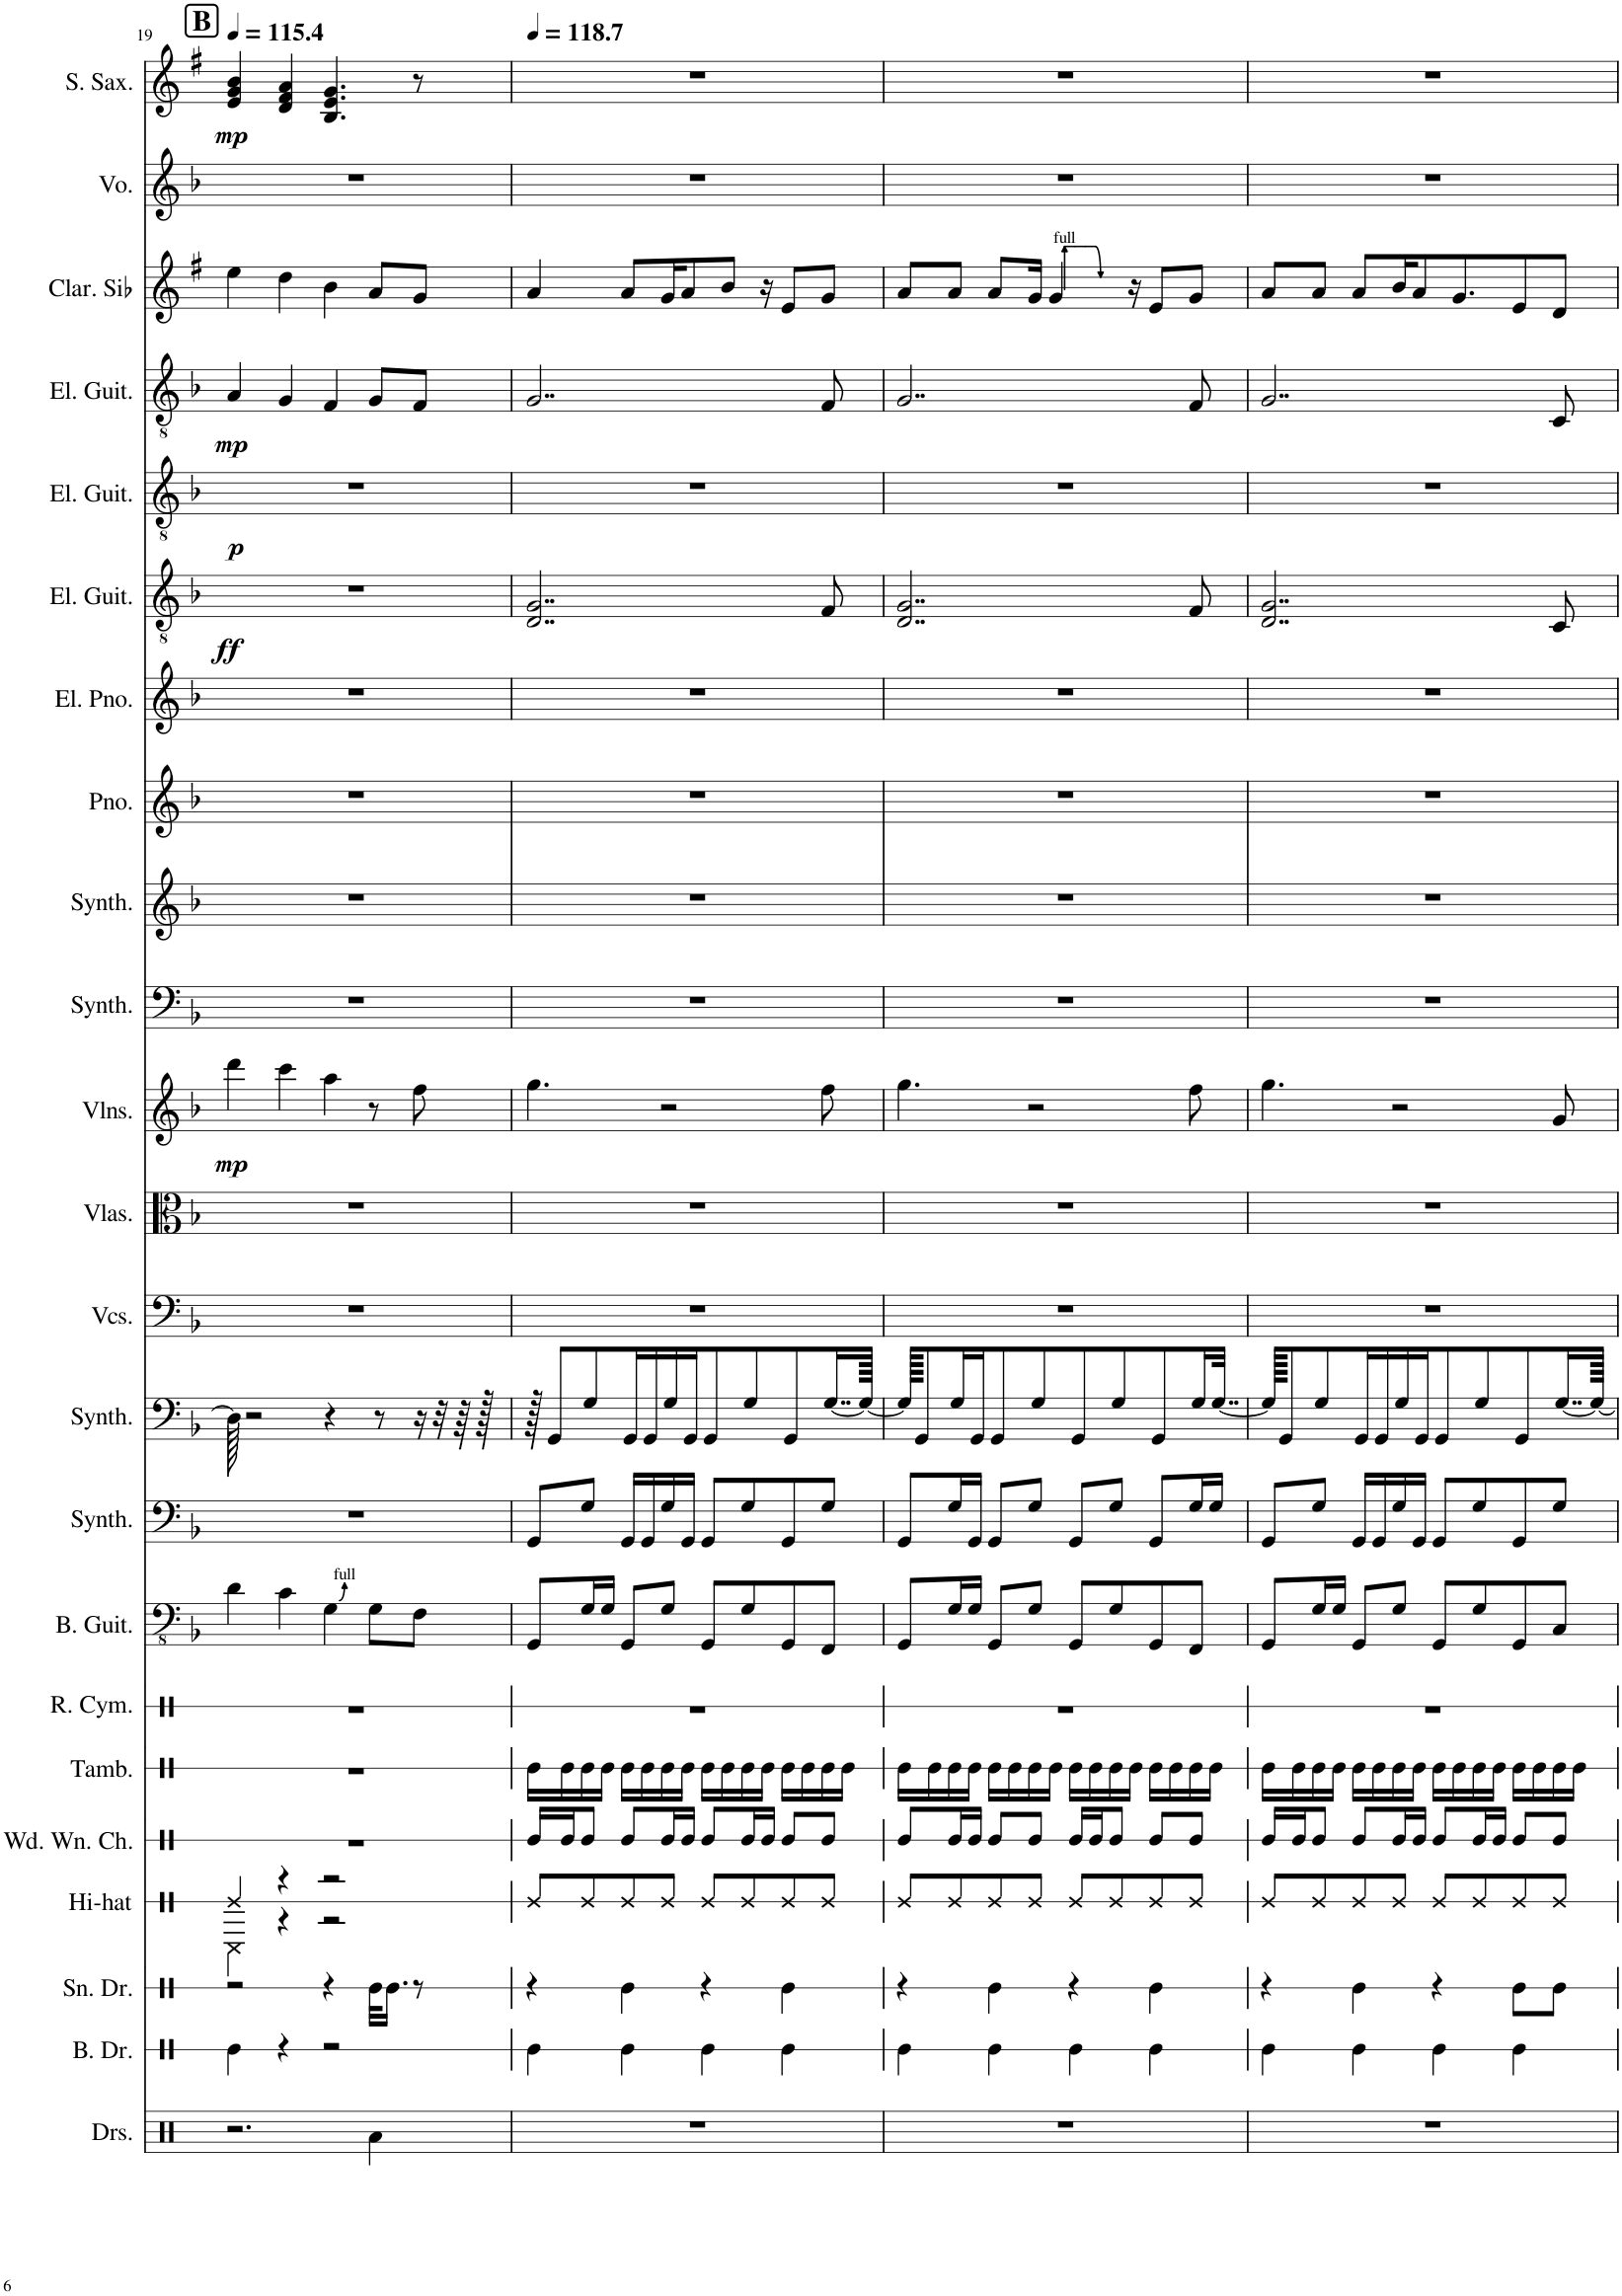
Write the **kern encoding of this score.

**kern	**kern	**kern	**kern	**kern	**kern	**kern	**kern	**kern	**kern	**kern	**kern	**kern	**dynam	**kern	**kern	**kern	**kern	**kern	**dynam	**kern	**dynam	**kern	**dynam	**kern	**kern	**kern	**dynam
*part23	*part22	*part21	*part20	*part19	*part18	*part17	*part16	*part15	*part14	*part13	*part12	*part11	*part11	*part10	*part9	*part8	*part7	*part6	*part6	*part5	*part5	*part4	*part4	*part3	*part2	*part1	*part1
*staff23	*staff22	*staff21	*staff20	*staff19	*staff18	*staff17	*staff16	*staff15	*staff14	*staff13	*staff12	*staff11	*staff11	*staff10	*staff9	*staff8	*staff7	*staff6	*staff6	*staff5	*staff5	*staff4	*staff4	*staff3	*staff2	*staff1	*staff1
*I"Drumset	*I"Bass Drum	*I"Snare Drum	*I"Hi-hat	*I"Wooden Wind Chimes	*I"Tambourine	*I"Ride Cymbal	*I"Bass Guitar	*I"Brass Synthesizer	*I"Brass Synthesizer	*I"Violoncellos	*I"Violas	*I"Violins	*	*I"Sweep Synthesizer	*I"Sci-fi Synthesizer	*I"Piano	*I"Electric Piano	*I"Electric Guitar	*	*I"Electric Guitar	*	*I"Electric Guitar	*	*I"Clarinette en Sib	*I"Voice	*I"Soprano Saxophone	*
*I'Drs.	*I'B. Dr.	*I'Sn. Dr.	*I'Hi-hat	*I'Wd. Wn. Ch.	*I'Tamb.	*I'R. Cym.	*I'B. Guit.	*I'Synth.	*I'Synth.	*I'Vcs.	*I'Vlas.	*I'Vlns.	*	*I'Synth.	*I'Synth.	*I'Pno.	*I'El. Pno.	*I'El. Guit.	*	*I'El. Guit.	*	*I'El. Guit.	*	*I'Clar. Sib	*I'Vo.	*I'S. Sax.	*
!!LO:PB:g=z
*clefX	*clefX	*clefX	*clefX	*clefX	*clefX	*clefX	*clefFv4	*clefF4	*clefF4	*clefF4	*clefC3	*clefG2	*	*clefF4	*clefG2	*clefG2	*clefG2	*clefGv2	*	*clefGv2	*	*clefGv2	*	*clefG2	*clefG2	*clefG2	*
*	*	*	*	*	*	*	*	*	*	*	*	*	*	*	*	*	*	*	*	*	*	*	*	*Trd1c2	*	*Trd1c2	*
*k[]	*k[]	*k[]	*k[]	*k[]	*k[]	*k[]	*k[b-]	*k[b-]	*k[b-]	*k[b-]	*k[b-]	*k[b-]	*	*k[b-]	*k[b-]	*k[b-]	*k[b-]	*k[b-]	*	*k[b-]	*	*k[b-]	*	*k[f#]	*k[b-]	*k[f#]	*
*M4/4	*M4/4	*M4/4	*M4/4	*M4/4	*M4/4	*M4/4	*M4/4	*M4/4	*M4/4	*M4/4	*M4/4	*M4/4	*	*M4/4	*M4/4	*M4/4	*M4/4	*M4/4	*	*M4/4	*	*M4/4	*	*M4/4	*M4/4	*M4/4	*
*MM115	*MM115	*MM115	*MM115	*MM115	*MM115	*MM115	*MM115	*MM115	*MM115	*MM115	*MM115	*MM115	*	*MM115	*MM115	*MM115	*MM115	*MM115	*	*MM115	*	*MM115	*	*MM115	*MM115	*MM115	*
!!LO:REH:place=s1:a:B:cj:fs=14:t=B
=19	=19	=19	=19	=19	=19	=19	=19	=19	=19	=19	=19	=19	=19	=19	=19	=19	=19	=19	=19	=19	=19	=19	=19	=19	=19	=19	=19
*	*	*	*^	*	*	*	*	*	*	*	*	*	*	*	*	*	*	*	*	*	*	*	*	*	*	*	*
!	!	!	!	!	!	!	!	!	!	!	!	!	!	!LO:DY:b	!	!	!	!	!	!LO:DY:b	!	!LO:DY:b	!	!LO:DY:b	!	!	!	!LO:DY:b
2.r	4Re\	2r	4Re/	4RC\	1r	1r	1r	4D\	1r	128D\]	1r	1r	4ddd\	mp	1r	1r	1r	1r	1r	ff	1r	p	4A/	mp	4ee\	1r	4e/ 4g/ 4b/	mp
.	.	.	.	.	.	.	.	.	.	2r	.	.	.	.	.	.	.	.	.	.	.	.	.	.	.	.	.	.
.	4r	.	4r	4r	.	.	.	4C\	.	.	.	.	4ccc\	.	.	.	.	.	.	.	.	.	4G/	.	4dd\	.	4d/ 4f#/ 4a/	.
.	2r	4r	2r	2r	.	.	.	4GG\	.	.	.	.	4aa\	.	.	.	.	.	.	.	.	.	4F/	.	4b\	.	4.B/ 4.e/ 4.g/	.
.	.	.	.	.	.	.	.	.	.	4r	.	.	.	.	.	.	.	.	.	.	.	.	.	.	.	.	.	.
4Ra\	.	32Re\KLL	.	.	.	.	.	8GG\L	.	.	.	.	8r	.	.	.	.	.	.	.	.	.	8G/L	.	8a/L	.	.	.
.	.	.	.	.	.	.	.	.	.	8r	.	.	.	.	.	.	.	.	.	.	.	.	.	.	.	.	.	.
.	.	16.Re\JJ	.	.	.	.	.	.	.	.	.	.	.	.	.	.	.	.	.	.	.	.	.	.	.	.	.	.
.	.	8r	.	.	.	.	.	8FF\J	.	.	.	.	8ff\	.	.	.	.	.	.	.	.	.	8F/J	.	8g/J	.	8r	.
.	.	.	.	.	.	.	.	.	.	16r	.	.	.	.	.	.	.	.	.	.	.	.	.	.	.	.	.	.
.	.	.	.	.	.	.	.	.	.	32r	.	.	.	.	.	.	.	.	.	.	.	.	.	.	.	.	.	.
.	.	.	.	.	.	.	.	.	.	64r	.	.	.	.	.	.	.	.	.	.	.	.	.	.	.	.	.	.
.	.	.	.	.	.	.	.	.	.	128r	.	.	.	.	.	.	.	.	.	.	.	.	.	.	.	.	.	.
*	*	*	*v	*v	*	*	*	*	*	*	*	*	*	*	*	*	*	*	*	*	*	*	*	*	*	*	*	*
=20	=20	=20	=20	=20	=20	=20	=20	=20	=20	=20	=20	=20	=20	=20	=20	=20	=20	=20	=20	=20	=20	=20	=20	=20	=20	=20	=20
*	*	*	*	*	*	*	*	*	*	*	*	*	*	*	*	*	*	*	*	*	*	*	*	*	*	*MM119	*
1r	4Re\	4r	8Re/L	16Re/LL	16Re\LL	1r	8GGG/L	8GG/L	128r	1r	1r	4.gg\	.	1r	1r	1r	1r	2..D/ 2..G/	.	1r	.	2..G/	.	4a/	1r	1r	.
.	.	.	.	.	.	.	.	.	8GG/L	.	.	.	.	.	.	.	.	.	.	.	.	.	.	.	.	.	.
.	.	.	.	16Re/J	16Re\	.	.	.	.	.	.	.	.	.	.	.	.	.	.	.	.	.	.	.	.	.	.
.	.	.	8Re/	8Re/J	16Re\	.	16GG/L	8G/J	.	.	.	.	.	.	.	.	.	.	.	.	.	.	.	.	.	.	.
.	.	.	.	.	.	.	.	.	8G/	.	.	.	.	.	.	.	.	.	.	.	.	.	.	.	.	.	.
.	.	.	.	.	16Re\JJ	.	16GG/JJ	.	.	.	.	.	.	.	.	.	.	.	.	.	.	.	.	.	.	.	.
.	4Re\	4Re\	8Re/	8Re/L	16Re\LL	.	8GGG/L	16GG/LL	.	.	.	.	.	.	.	.	.	.	.	.	.	.	.	8a/L	.	.	.
.	.	.	.	.	.	.	.	.	16GG/L	.	.	.	.	.	.	.	.	.	.	.	.	.	.	.	.	.	.
.	.	.	.	.	16Re\	.	.	16GG/	.	.	.	.	.	.	.	.	.	.	.	.	.	.	.	.	.	.	.
.	.	.	.	.	.	.	.	.	16GG/	.	.	.	.	.	.	.	.	.	.	.	.	.	.	.	.	.	.
.	.	.	8Re/J	16Re/L	16Re\	.	8GG/J	16G/	.	.	.	2r	.	.	.	.	.	.	.	.	.	.	.	16g/K	.	.	.
.	.	.	.	.	.	.	.	.	16G/	.	.	.	.	.	.	.	.	.	.	.	.	.	.	.	.	.	.
.	.	.	.	16Re/JJ	16Re\JJ	.	.	16GG/JJ	.	.	.	.	.	.	.	.	.	.	.	.	.	.	.	8a/	.	.	.
.	.	.	.	.	.	.	.	.	16GG/J	.	.	.	.	.	.	.	.	.	.	.	.	.	.	.	.	.	.
.	4Re\	4r	8Re/L	8Re/L	16Re\LL	.	8GGG/L	8GG/L	.	.	.	.	.	.	.	.	.	.	.	.	.	.	.	.	.	.	.
.	.	.	.	.	.	.	.	.	8GG/	.	.	.	.	.	.	.	.	.	.	.	.	.	.	.	.	.	.
.	.	.	.	.	16Re\	.	.	.	.	.	.	.	.	.	.	.	.	.	.	.	.	.	.	8b/J	.	.	.
.	.	.	8Re/	16Re/L	16Re\	.	8GG/	8G/	.	.	.	.	.	.	.	.	.	.	.	.	.	.	.	.	.	.	.
.	.	.	.	.	.	.	.	.	8G/	.	.	.	.	.	.	.	.	.	.	.	.	.	.	.	.	.	.
.	.	.	.	16Re/JJ	16Re\JJ	.	.	.	.	.	.	.	.	.	.	.	.	.	.	.	.	.	.	16r	.	.	.
.	4Re\	4Re\	8Re/	8Re/L	16Re\LL	.	8GGG/	8GG/	.	.	.	.	.	.	.	.	.	.	.	.	.	.	.	8e/L	.	.	.
.	.	.	.	.	.	.	.	.	8GG/	.	.	.	.	.	.	.	.	.	.	.	.	.	.	.	.	.	.
.	.	.	.	.	16Re\	.	.	.	.	.	.	.	.	.	.	.	.	.	.	.	.	.	.	.	.	.	.
.	.	.	8Re/J	8Re/J	16Re\	.	8FFF/J	8G/J	.	.	.	8ff\	.	.	.	.	.	8F/	.	.	.	8F/	.	8g/J	.	.	.
.	.	.	.	.	.	.	.	.	[16..G/L	.	.	.	.	.	.	.	.	.	.	.	.	.	.	.	.	.	.
.	.	.	.	.	16Re\JJ	.	.	.	.	.	.	.	.	.	.	.	.	.	.	.	.	.	.	.	.	.	.
.	.	.	.	.	.	.	.	.	128G/JJkkk_	.	.	.	.	.	.	.	.	.	.	.	.	.	.	.	.	.	.
=21	=21	=21	=21	=21	=21	=21	=21	=21	=21	=21	=21	=21	=21	=21	=21	=21	=21	=21	=21	=21	=21	=21	=21	=21	=21	=21	=21
1r	4Re\	4r	8Re/L	8Re/L	16Re\LL	1r	8GGG/L	8GG/L	128G/KKKKL]	1r	1r	4.gg\	.	1r	1r	1r	1r	2..D/ 2..G/	.	1r	.	2..G/	.	8a/L	1r	1r	.
.	.	.	.	.	.	.	.	.	8GG/	.	.	.	.	.	.	.	.	.	.	.	.	.	.	.	.	.	.
.	.	.	.	.	16Re\	.	.	.	.	.	.	.	.	.	.	.	.	.	.	.	.	.	.	.	.	.	.
.	.	.	8Re/	16Re/L	16Re\	.	16GG/L	16G/L	.	.	.	.	.	.	.	.	.	.	.	.	.	.	.	8a/J	.	.	.
.	.	.	.	.	.	.	.	.	16G/L	.	.	.	.	.	.	.	.	.	.	.	.	.	.	.	.	.	.
.	.	.	.	16Re/JJ	16Re\JJ	.	16GG/JJ	16GG/JJ	.	.	.	.	.	.	.	.	.	.	.	.	.	.	.	.	.	.	.
.	.	.	.	.	.	.	.	.	16GG/J	.	.	.	.	.	.	.	.	.	.	.	.	.	.	.	.	.	.
.	4Re\	4Re\	8Re/	8Re/L	16Re\LL	.	8GGG/L	8GG/L	.	.	.	.	.	.	.	.	.	.	.	.	.	.	.	8a/L	.	.	.
.	.	.	.	.	.	.	.	.	8GG/	.	.	.	.	.	.	.	.	.	.	.	.	.	.	.	.	.	.
.	.	.	.	.	16Re\	.	.	.	.	.	.	.	.	.	.	.	.	.	.	.	.	.	.	.	.	.	.
.	.	.	8Re/J	8Re/J	16Re\	.	8GG/J	8G/J	.	.	.	2r	.	.	.	.	.	.	.	.	.	.	.	16g/Jk	.	.	.
.	.	.	.	.	.	.	.	.	8G/	.	.	.	.	.	.	.	.	.	.	.	.	.	.	.	.	.	.
.	.	.	.	.	16Re\JJ	.	.	.	.	.	.	.	.	.	.	.	.	.	.	.	.	.	.	4g/	.	.	.
.	4Re\	4r	8Re/L	16Re/LL	16Re\LL	.	8GGG/L	8GG/L	.	.	.	.	.	.	.	.	.	.	.	.	.	.	.	.	.	.	.
.	.	.	.	.	.	.	.	.	8GG/	.	.	.	.	.	.	.	.	.	.	.	.	.	.	.	.	.	.
.	.	.	.	16Re/J	16Re\	.	.	.	.	.	.	.	.	.	.	.	.	.	.	.	.	.	.	.	.	.	.
.	.	.	8Re/	8Re/J	16Re\	.	8GG/	8G/J	.	.	.	.	.	.	.	.	.	.	.	.	.	.	.	.	.	.	.
.	.	.	.	.	.	.	.	.	8G/	.	.	.	.	.	.	.	.	.	.	.	.	.	.	.	.	.	.
.	.	.	.	.	16Re\JJ	.	.	.	.	.	.	.	.	.	.	.	.	.	.	.	.	.	.	16r	.	.	.
.	4Re\	4Re\	8Re/	8Re/L	16Re\LL	.	8GGG/	8GG/L	.	.	.	.	.	.	.	.	.	.	.	.	.	.	.	8e/L	.	.	.
.	.	.	.	.	.	.	.	.	8GG/	.	.	.	.	.	.	.	.	.	.	.	.	.	.	.	.	.	.
.	.	.	.	.	16Re\	.	.	.	.	.	.	.	.	.	.	.	.	.	.	.	.	.	.	.	.	.	.
.	.	.	8Re/J	8Re/J	16Re\	.	8FFF/J	16G/L	.	.	.	8ff\	.	.	.	.	.	8F/	.	.	.	8F/	.	8g/J	.	.	.
.	.	.	.	.	.	.	.	.	16G/L	.	.	.	.	.	.	.	.	.	.	.	.	.	.	.	.	.	.
.	.	.	.	.	16Re\JJ	.	.	16G/JJ	.	.	.	.	.	.	.	.	.	.	.	.	.	.	.	.	.	.	.
.	.	.	.	.	.	.	.	.	[32..G/JJk	.	.	.	.	.	.	.	.	.	.	.	.	.	.	.	.	.	.
=22	=22	=22	=22	=22	=22	=22	=22	=22	=22	=22	=22	=22	=22	=22	=22	=22	=22	=22	=22	=22	=22	=22	=22	=22	=22	=22	=22
1r	4Re\	4r	8Re/L	16Re/LL	16Re\LL	1r	8GGG/L	8GG/L	128G/KKKKL]	1r	1r	4.gg\	.	1r	1r	1r	1r	2..D/ 2..G/	.	1r	.	2..G/	.	8a/L	1r	1r	.
.	.	.	.	.	.	.	.	.	8GG/	.	.	.	.	.	.	.	.	.	.	.	.	.	.	.	.	.	.
.	.	.	.	16Re/J	16Re\	.	.	.	.	.	.	.	.	.	.	.	.	.	.	.	.	.	.	.	.	.	.
.	.	.	8Re/	8Re/J	16Re\	.	16GG/L	8G/J	.	.	.	.	.	.	.	.	.	.	.	.	.	.	.	8a/J	.	.	.
.	.	.	.	.	.	.	.	.	8G/	.	.	.	.	.	.	.	.	.	.	.	.	.	.	.	.	.	.
.	.	.	.	.	16Re\JJ	.	16GG/JJ	.	.	.	.	.	.	.	.	.	.	.	.	.	.	.	.	.	.	.	.
.	4Re\	4Re\	8Re/	8Re/L	16Re\LL	.	8GGG/L	16GG/LL	.	.	.	.	.	.	.	.	.	.	.	.	.	.	.	8a/L	.	.	.
.	.	.	.	.	.	.	.	.	16GG/L	.	.	.	.	.	.	.	.	.	.	.	.	.	.	.	.	.	.
.	.	.	.	.	16Re\	.	.	16GG/	.	.	.	.	.	.	.	.	.	.	.	.	.	.	.	.	.	.	.
.	.	.	.	.	.	.	.	.	16GG/	.	.	.	.	.	.	.	.	.	.	.	.	.	.	.	.	.	.
.	.	.	8Re/J	16Re/L	16Re\	.	8GG/J	16G/	.	.	.	2r	.	.	.	.	.	.	.	.	.	.	.	16b/K	.	.	.
.	.	.	.	.	.	.	.	.	16G/	.	.	.	.	.	.	.	.	.	.	.	.	.	.	.	.	.	.
.	.	.	.	16Re/JJ	16Re\JJ	.	.	16GG/JJ	.	.	.	.	.	.	.	.	.	.	.	.	.	.	.	8a/	.	.	.
.	.	.	.	.	.	.	.	.	16GG/J	.	.	.	.	.	.	.	.	.	.	.	.	.	.	.	.	.	.
.	4Re\	4r	8Re/L	8Re/L	16Re\LL	.	8GGG/L	8GG/L	.	.	.	.	.	.	.	.	.	.	.	.	.	.	.	.	.	.	.
.	.	.	.	.	.	.	.	.	8GG/	.	.	.	.	.	.	.	.	.	.	.	.	.	.	.	.	.	.
.	.	.	.	.	16Re\	.	.	.	.	.	.	.	.	.	.	.	.	.	.	.	.	.	.	8.g/	.	.	.
.	.	.	8Re/	16Re/L	16Re\	.	8GG/	8G/	.	.	.	.	.	.	.	.	.	.	.	.	.	.	.	.	.	.	.
.	.	.	.	.	.	.	.	.	8G/	.	.	.	.	.	.	.	.	.	.	.	.	.	.	.	.	.	.
.	.	.	.	16Re/JJ	16Re\JJ	.	.	.	.	.	.	.	.	.	.	.	.	.	.	.	.	.	.	.	.	.	.
.	4Re\	8Re\L	8Re/	8Re/L	16Re\LL	.	8GGG/	8GG/	.	.	.	.	.	.	.	.	.	.	.	.	.	.	.	8e/	.	.	.
.	.	.	.	.	.	.	.	.	8GG/	.	.	.	.	.	.	.	.	.	.	.	.	.	.	.	.	.	.
.	.	.	.	.	16Re\	.	.	.	.	.	.	.	.	.	.	.	.	.	.	.	.	.	.	.	.	.	.
.	.	8Re\J	8Re/J	8Re/J	16Re\	.	8CC/J	8G/J	.	.	.	8g/	.	.	.	.	.	8C/	.	.	.	8C/	.	8d/J	.	.	.
.	.	.	.	.	.	.	.	.	[16..G/L	.	.	.	.	.	.	.	.	.	.	.	.	.	.	.	.	.	.
.	.	.	.	.	16Re\JJ	.	.	.	.	.	.	.	.	.	.	.	.	.	.	.	.	.	.	.	.	.	.
.	.	.	.	.	.	.	.	.	128G/JJkkk_	.	.	.	.	.	.	.	.	.	.	.	.	.	.	.	.	.	.
=	=	=	=	=	=	=	=	=	=	=	=	=	=	=	=	=	=	=	=	=	=	=	=	=	=	=	=
*-	*-	*-	*-	*-	*-	*-	*-	*-	*-	*-	*-	*-	*-	*-	*-	*-	*-	*-	*-	*-	*-	*-	*-	*-	*-	*-	*-
